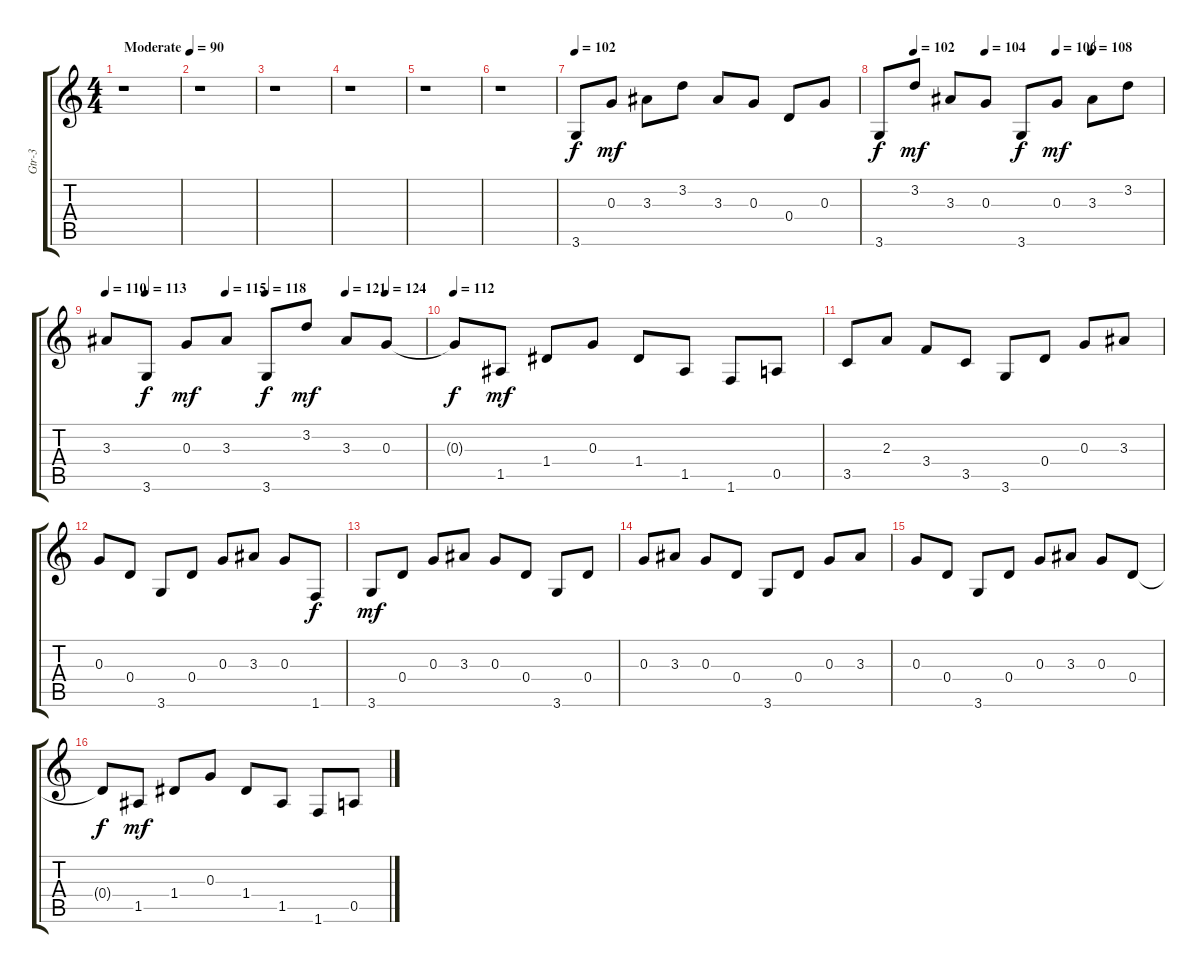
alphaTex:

\track ("Gtr-3" "Gtr-3") {instrument acousticguitarsteel}
\staff {score tabs}
\tuning (E4 B3 G3 D3 A2 E2) {hide}
\ts (4 4)
\tempo (90 "Moderate")
\clef g2
\ks c
r.1{dy f instrument acousticguitarsteel} |
r.1 |
r.1 |
r.1 |
r.1 |
r.1 |
\tempo 102
3.6.8 0.3.8{dy mf} 3.3.8 3.2.8 3.3.8 0.3.8 0.4.8 0.3.8 |
\tempo (102 0.125)
\tempo (104 0.375)
\tempo (106 0.625)
\tempo (108 0.75)
3.6.8{dy f} 3.2.8{dy mf} 3.3.8 0.3.8 3.6.8{dy f} 0.3.8{dy mf} 3.3.8 3.2.8 |
\tempo 110
\tempo (113 0.125)
\tempo (115 0.375)
\tempo (118 0.5)
\tempo (121 0.75)
\tempo (124 0.875)
3.3.8 3.6.8{dy f} 0.3.8{dy mf} 3.3.8 3.6.8{dy f} 3.2.8{dy mf} 3.3.8 0.3.8 |
\tempo 112
0.3{t}.8{dy f} 1.5.8{dy mf} 1.4.8 0.3.8 1.4.8 1.5.8 1.6.8 0.5.8 |
3.5.8 2.3.8 3.4.8 3.5.8 3.6.8 0.4.8 0.3.8 3.3.8 |
0.3.8 0.4.8 3.6.8 0.4.8 0.3.8 3.3.8 0.3.8 1.6.8{dy f} |
3.6.8{dy mf} 0.4.8 0.3.8 3.3.8 0.3.8 0.4.8 3.6.8 0.4.8 |
0.3.8 3.3.8 0.3.8 0.4.8 3.6.8 0.4.8 0.3.8 3.3.8 |
0.3.8 0.4.8 3.6.8 0.4.8 0.3.8 3.3.8 0.3.8 0.4.8 |
0.4{t}.8{dy f} 1.5.8{dy mf} 1.4.8 0.3.8 1.4.8 1.5.8 1.6.8 0.5.8
